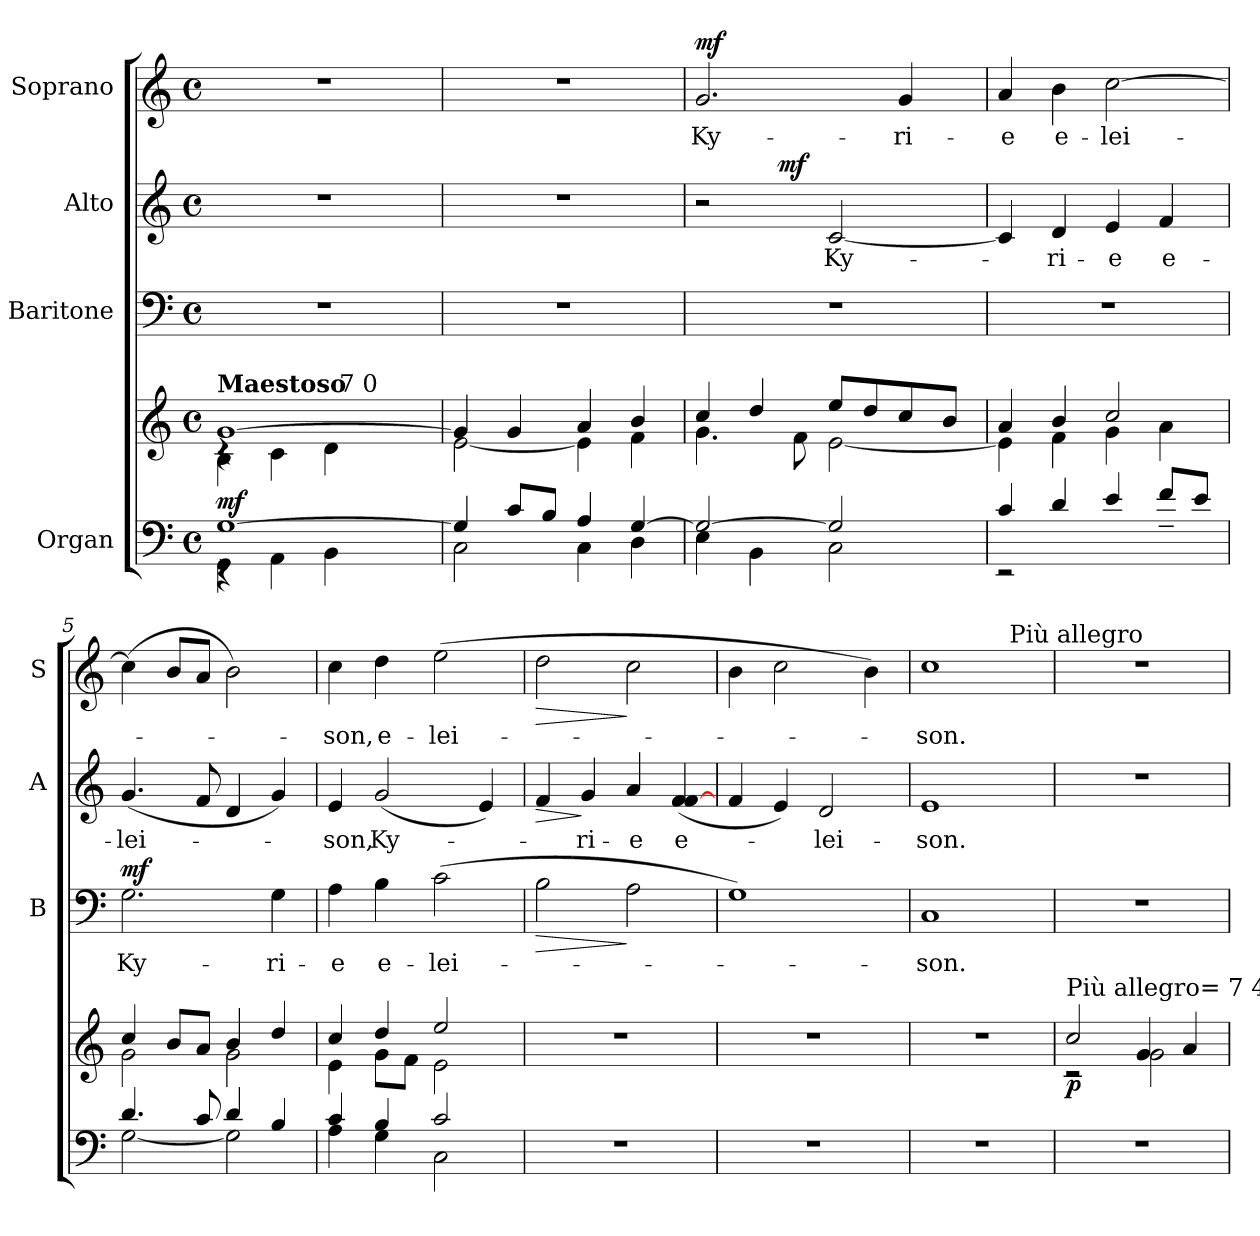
**kern	**kern	**dynam	**kern	**text	**dynam	**kern	**text	**dynam	**kern	**text	**dynam
*part4	*part4	*part4	*part3	*part3	*part3	*part2	*part2	*part2	*part1	*part1	*part1
*staff5	*staff4	*staff4/5	*staff3	*staff3	*staff3	*staff2	*staff2	*staff2	*staff1	*staff1	*staff1
*I"Organ	*	*	*I"Baritone	*	*	*I"Alto	*	*	*I"Soprano	*	*
*	*	*	*I'B	*	*	*I'A	*	*	*I'S	*	*
*clefF4	*clefG2	*	*clefF4	*	*	*clefG2	*	*	*clefG2	*	*
*k[]	*k[]	*	*k[]	*	*	*k[]	*	*	*k[]	*	*
*C:	*C:	*	*C:	*	*	*C:	*	*	*C:	*	*
*M4/4	*M4/4	*	*M4/4	*	*	*M4/4	*	*	*M4/4	*	*
*met(c)	*met(c)	*	*met(c)	*	*	*met(c)	*	*	*met(c)	*	*
=1	=1	=1	=1	=1	=1	=1	=1	=1	=1	=1	=1
*^	*^	*	*	*	*	*	*	*	*	*	*
*	*^	*	*^	*	*	*	*	*	*	*	*	*	*
!	!	!	!LO:TX:a:B:t=Maestoso	!	!	!	!	!	!	!	!	!	!	!	!
!	!	!	!	!	!	!LO:DY:a=2	!	!	!	!	!	!	!	!	!
*	*	*	*	*	*^	*	*	*	*	*	*	*	*	*	*
[>1G	4rEE	4GG\	[>1g	4rc	4B\	2ryy	mf	1r	.	.	1r	.	.	1r	.	.
.	4AA\	2.ryy	.	4c\	2.ryy	.	.	.	.	.	.	.	.	.	.	.
.	4BB\	.	.	4d\	.	32ryy	.	.	.	.	.	.	.	.	.	.
!	!	!	!	!	!	!LO:TX:a:t=7 0	!	!	!	!	!	!	!	!	!	!
.	.	.	.	.	.	4...ryy	.	.	.	.	.	.	.	.	.	.
.	4ryy	.	.	4ryy	.	.	.	.	.	.	.	.	.	.	.	.
*	*v	*v	*	*	*	*	*	*	*	*	*	*	*	*	*	*
*	*	*	*v	*v	*v	*	*	*	*	*	*	*	*	*	*
=2	=2	=2	=2	=2	=2	=2	=2	=2	=2	=2	=2	=2	=2
4G/]	2C\	4g/]	[<2e\	.	1r	.	.	1r	.	.	1r	.	.
8c/L	.	4g/	.	.	.	.	.	.	.	.	.	.	.
8B/J	.	.	.	.	.	.	.	.	.	.	.	.	.
4A/	4C\	4a/	4e\]	.	.	.	.	.	.	.	.	.	.
[>4G/	4D\	4b/	4f\	.	.	.	.	.	.	.	.	.	.
=3	=3	=3	=3	=3	=3	=3	=3	=3	=3	=3	=3	=3	=3
!	!	!	!	!	!	!	!	!	!	!	!	!LO:LY:b	!LO:DY:a
*	*	*	*	*	*	*	*	*^	*	*	*	*	*
2G/_	4E\	4cc/	4.g\	.	1r	.	.	2r	4ryy	.	.	2.g/	Ky-	mf
.	4BB\	4dd/	.	.	.	.	.	.	16.ryy	.	.	.	.	.
!	!	!	!	!	!	!	!	!	!	!	!LO:DY:a	!	!	!
.	.	.	.	.	.	.	.	.	2ryy	.	mf	.	.	.
.	.	.	8f\	.	.	.	.	.	.	.	.	.	.	.
!	!	!	!	!	!	!	!	!	!	!LO:LY:b	!	!	!	!
2G/]	2C\	8ee/L	[<2e\	.	.	.	.	[<2c/	.	Ky-	.	.	.	.
.	.	8dd/	.	.	.	.	.	.	.	.	.	.	.	.
!	!	!	!	!	!	!	!	!	!	!	!	!	!LO:LY:b	!
.	.	8cc/	.	.	.	.	.	.	.	.	.	4g/	-ri-	.
.	.	.	.	.	.	.	.	.	8ryy	.	.	.	.	.
.	.	8b/J	.	.	.	.	.	.	.	.	.	.	.	.
.	.	.	.	.	.	.	.	.	32ryy	.	.	.	.	.
=4	=4	=4	=4	=4	=4	=4	=4	=4	=4	=4	=4	=4	=4	=4
!	!	!	!	!	!	!	!	!	!	!	!	!	!LO:LY:b	!
*	*	*	*	*	*	*	*	*v	*v	*	*	*	*	*
4c/	2rEE	4a/	4e\]	.	1r	.	.	4c/]	.	.	4a/	-e	.
!	!	!	!	!	!	!	!	!	!LO:LY:b	!	!	!LO:LY:b	!
4d/	.	4b/	4f\	.	.	.	.	4d/	-ri-	.	4b\	e-	.
!	!	!	!	!	!	!	!	!	!LO:LY:b	!	!	!LO:LY:b	!
4e/	2ryy	2cc/	4g\	.	.	.	.	4e/	-e	.	[>2cc\	-lei-	.
!	!	!	!	!	!	!	!	!	!LO:LY:b	!	!	!	!
8f~>/L	.	.	4a\	.	.	.	.	4f/	e-	.	.	.	.
8e/J	.	.	.	.	.	.	.	.	.	.	.	.	.
=5	=5	=5	=5	=5	=5	=5	=5	=5	=5	=5	=5	=5	=5
!	!	!	!	!	!	!LO:LY:b	!LO:DY:a	!	!LO:LY:b	!	!	!	!
4.d/	[<2G\	4cc/	2g\	.	2.G\	Ky-	mf	(<4.g/	-lei-	.	(>4cc\]	.	.
.	.	8b/L	.	.	.	.	.	.	.	.	8b/L	.	.
8c/	.	8a/J	.	.	.	.	.	8f/	.	.	8a/J	.	.
4d/	2G\]	4b/	2g\	.	.	.	.	4d/	.	.	2b\)	.	.
!	!	!	!	!	!	!LO:LY:b	!	!	!	!	!	!	!
4B/	.	4dd/	.	.	4G\	-ri-	.	4g/)	.	.	.	.	.
=6	=6	=6	=6	=6	=6	=6	=6	=6	=6	=6	=6	=6	=6
!	!	!	!	!	!	!LO:LY:b	!	!	!LO:LY:b	!	!	!LO:LY:b	!
4c/	4A\	4cc/	4e\	.	4A\	-e	.	4e/	-son,	.	4cc\	-son,	.
!	!	!	!	!	!	!LO:LY:b	!	!	!LO:LY:b	!	!	!LO:LY:b	!
4B/	4G\	4dd/	8g\L	.	4B\	e-	.	(<2g/	Ky-	.	4dd\	e-	.
.	.	.	8f\J	.	.	.	.	.	.	.	.	.	.
!	!	!	!	!	!	!LO:LY:b	!	!	!	!	!	!LO:LY:b	!
2c/	2C\	2ee/	2e\	.	(>2c\	-lei-	.	.	.	.	(>2ee\	-lei-	.
.	.	.	.	.	.	.	.	4e/)	.	.	.	.	.
*v	*v	*	*	*	*	*	*	*	*	*	*	*	*
*	*v	*v	*	*	*	*	*	*	*	*	*	*
!!LO:LB:g=z
=7	=7	=7	=7	=7	=7	=7	=7	=7	=7	=7	=7
!	!	!	!	!	!LO:HP:b	!	!	!LO:HP:b	!	!	!LO:HP:b
1r	1r	.	2B\	.	>	4f/	.	>	2dd\	.	>
!	!	!	!	!	!	!	!LO:LY:b	!	!	!	!
.	.	.	.	.	.	4g/	-ri-	]	.	.	.
!	!	!	!	!	!	!	!LO:LY:b	!	!	!	!
.	.	.	2A\	.	]	4a/	-e	.	2cc\	.	]
!	!	!	!	!	!	!	!LO:LY:b	!	!	!	!
.	.	.	.	.	.	(<4f/ [<4f/	e-	.	.	.	.
=8	=8	=8	=8	=8	=8	=8	=8	=8	=8	=8	=8
1r	1r	.	1G)	.	.	4f/	.	.	4b\	.	.
.	.	.	.	.	.	4e/)	.	.	2cc\	.	.
!	!	!	!	!	!	!	!LO:LY:b	!	!	!	!
.	.	.	.	.	.	2d/	-lei-	.	.	.	.
.	.	.	.	.	.	.	.	.	4b\)	.	.
=9	=9	=9	=9	=9	=9	=9	=9	=9	=9	=9	=9
!	!	!	!	!LO:LY:b	!	!	!LO:LY:b	!	!	!LO:LY:b	!
*	*	*	*	*	*	*	*	*	*^	*	*
1r	1r	.	1C	-son.	.	1e	-son.	.	1cc	2.ryy	-son.	.
!	!	!	!	!	!	!	!	!	!	!LO:TX:a:t=Più allegro	!	!
.	.	.	.	.	.	.	.	.	.	4ryy	.	.
=10	=10	=10	=10	=10	=10	=10	=10	=10	=10	=10	=10	=10
*	*^	*	*	*	*	*	*	*	*	*	*	*
!	!LO:TX:a:t=Più allegro= 7 4	!	!	!	!	!	!	!	!	!	!	!	!
!	!	!	!LO:DY:b	!	!	!	!	!	!	!	!	!	!
1r	2cc/	2rc	p	1r	.	.	1r	.	.	1r	2.ryy	.	.
.	4g/	2g\	.	.	.	.	.	.	.	.	.	.	.
*	*	*	*	*	*	*	*	*	*	*MM74	*	*	*
.	4a/	.	.	.	.	.	.	.	.	.	4ryy	.	.
*	*v	*v	*	*	*	*	*	*	*	*v	*v	*	*
=	=	=	=	=	=	=	=	=	=	=	=
*-	*-	*-	*-	*-	*-	*-	*-	*-	*-	*-	*-
